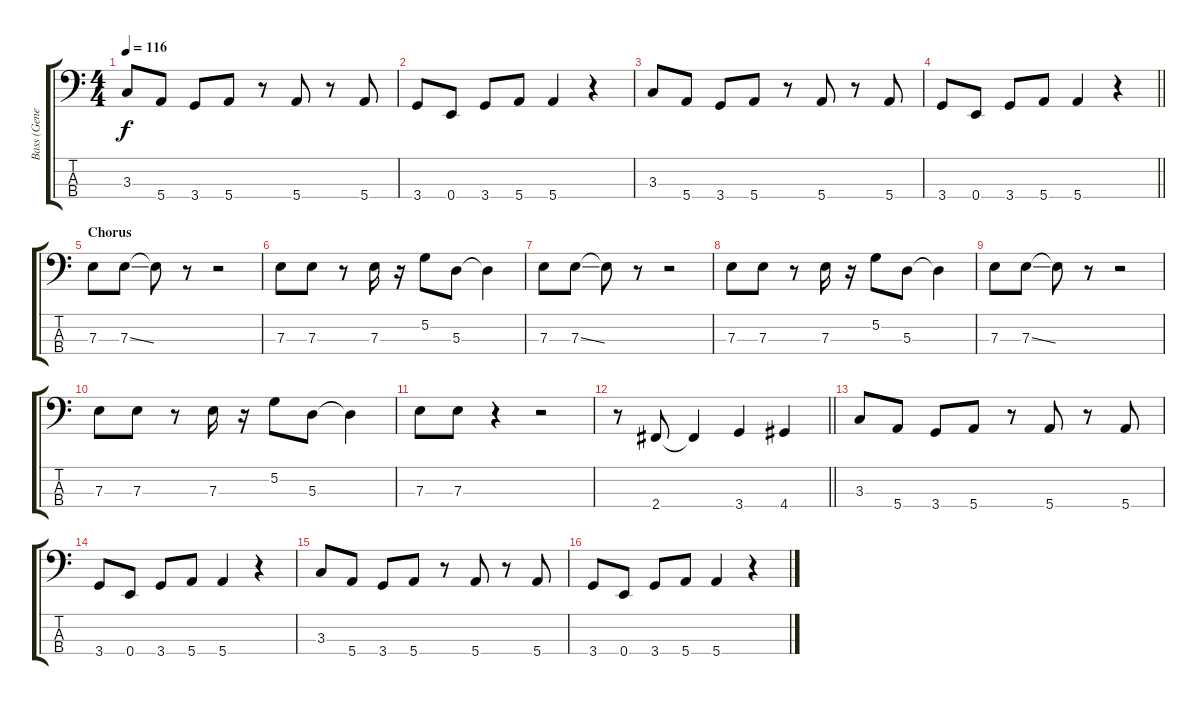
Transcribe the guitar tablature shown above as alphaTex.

\track ("Bass (Gene Simmons)" "Bass (Gene") {instrument electricbasspick}
\staff {score tabs}
\tuning (G2 D2 A1 E1) {hide}
\ts (4 4)
\tempo 116
\clef f4
\ks c
3.3.8{dy f} 5.4.8 3.4.8 5.4.8 r.8 5.4.8 r.8 5.4.8 |
3.4.8 0.4.8 3.4.8 5.4.8 5.4.4 r.4 |
3.3.8 5.4.8 3.4.8 5.4.8 r.8 5.4.8 r.8 5.4.8 |
\barLineRight lightlight
3.4.8 0.4.8 3.4.8 5.4.8 5.4.4 r.4 |
\section ("" "Chorus")
7.3.8 7.3{ss}.8 7.3{t}.8 r.8 r.2 |
7.3.8 7.3.8 r.8 7.3.16 r.16 5.2.8 5.3.8 5.3{t}.4 |
7.3.8 7.3{ss}.8 7.3{t}.8 r.8 r.2 |
7.3.8 7.3.8 r.8 7.3.16 r.16 5.2.8 5.3.8 5.3{t}.4 |
7.3.8 7.3{ss}.8 7.3{t}.8 r.8 r.2 |
7.3.8 7.3.8 r.8 7.3.16 r.16 5.2.8 5.3.8 5.3{t}.4 |
7.3.8 7.3.8 r.4 r.2 |
\barLineRight lightlight
r.8 2.4.8 2.4{t}.4 3.4.4 4.4.4 |
3.3.8 5.4.8 3.4.8 5.4.8 r.8 5.4.8 r.8 5.4.8 |
3.4.8 0.4.8 3.4.8 5.4.8 5.4.4 r.4 |
3.3.8 5.4.8 3.4.8 5.4.8 r.8 5.4.8 r.8 5.4.8 |
3.4.8 0.4.8 3.4.8 5.4.8 5.4.4 r.4
